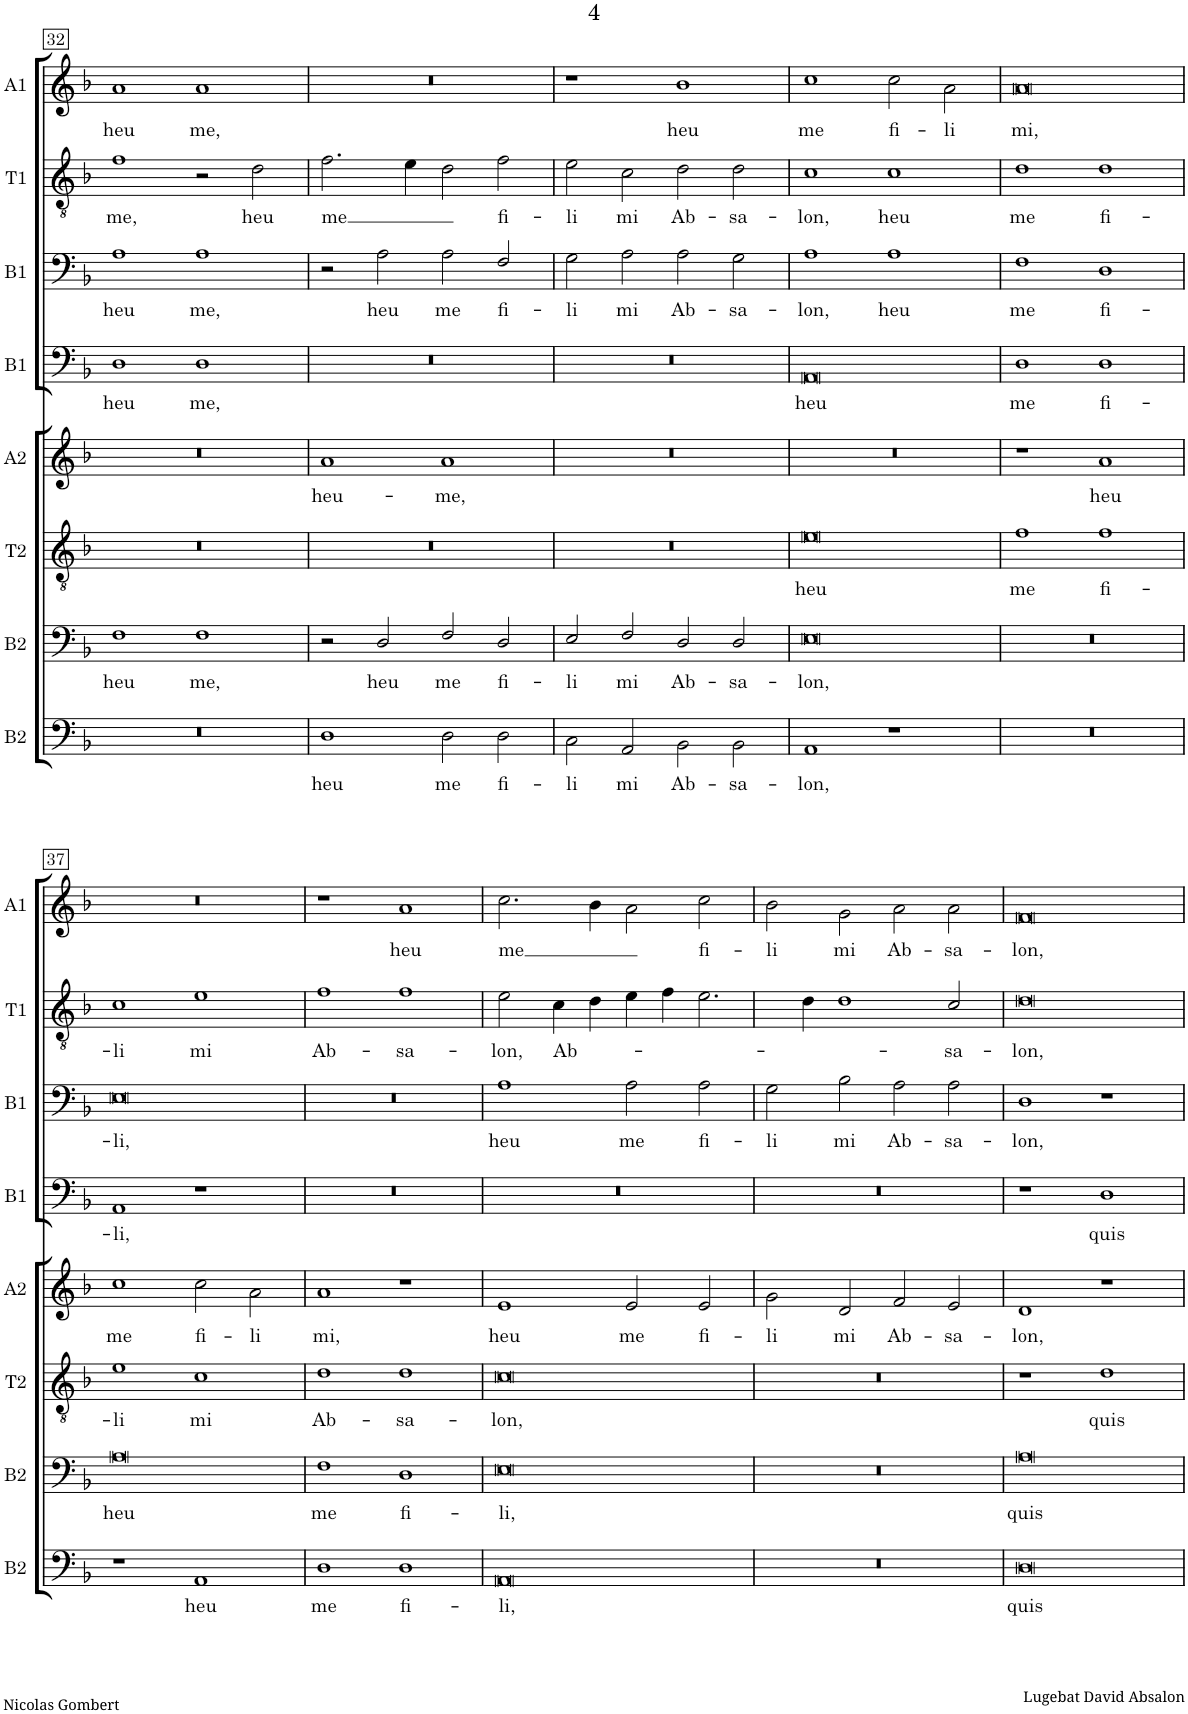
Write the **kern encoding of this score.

**kern	**text	**kern	**text	**kern	**text	**kern	**text	**kern	**text	**kern	**text	**kern	**text	**kern	**text
*part8	*part8	*part7	*part7	*part6	*part6	*part5	*part5	*part4	*part4	*part3	*part3	*part2	*part2	*part1	*part1
*staff8	*staff8	*staff7	*staff7	*staff6	*staff6	*staff5	*staff5	*staff4	*staff4	*staff3	*staff3	*staff2	*staff2	*staff1	*staff1
*I"Bass II	*	*I"Bar II	*	*I"Tenor II	*	*I"Alto II	*	*I"Bass I	*	*I"Bar I	*	*I"Tenor I	*	*I"Alto I	*
*I'B2	*	*I'B2	*	*I'T2	*	*I'A2	*	*I'B1	*	*I'B1	*	*I'T1	*	*I'A1	*
!!LO:PB:g=z
*clefF4	*	*clefF4	*	*clefGv2	*	*clefG2	*	*clefF4	*	*clefF4	*	*clefGv2	*	*clefG2	*
*k[b-]	*	*k[b-]	*	*k[b-]	*	*k[b-]	*	*k[b-]	*	*k[b-]	*	*k[b-]	*	*k[b-]	*
*M4/2	*	*M4/2	*	*M4/2	*	*M4/2	*	*M4/2	*	*M4/2	*	*M4/2	*	*M4/2	*
=32	=32	=32	=32	=32	=32	=32	=32	=32	=32	=32	=32	=32	=32	=32	=32
!	!	!	!LO:LY:b	!	!	!	!	!	!LO:LY:b	!	!LO:LY:b	!	!LO:LY:b	!	!LO:LY:b
0r	.	1F	heu	0r	.	0r	.	1D	heu	1A	heu	1f	me,	1a	heu
!	!	!	!LO:LY:b	!	!	!	!	!	!LO:LY:b	!	!LO:LY:b	!	!	!	!LO:LY:b
.	.	1F	me,	.	.	.	.	1D	me,	1A	me,	2r	.	1a	me,
!	!	!	!	!	!	!	!	!	!	!	!	!	!LO:LY:b	!	!
.	.	.	.	.	.	.	.	.	.	.	.	2d\	heu	.	.
=33	=33	=33	=33	=33	=33	=33	=33	=33	=33	=33	=33	=33	=33	=33	=33
!	!LO:LY:b	!	!	!	!	!	!LO:LY:b	!	!	!	!	!	!LO:LY:b	!	!
1D	heu	2r	.	0r	.	1a	heu-	0r	.	2r	.	2.f\	me	0r	.
!	!	!	!LO:LY:b	!	!	!	!	!	!	!	!LO:LY:b	!	!	!	!
.	.	2D/	heu	.	.	.	.	.	.	2A\	heu	.	.	.	.
.	.	.	.	.	.	.	.	.	.	.	.	4e\	.	.	.
!	!LO:LY:b	!	!LO:LY:b	!	!	!	!LO:LY:b	!	!	!	!LO:LY:b	!	!	!	!
2D\	me	2F/	me	.	.	1a	-me,	.	.	2A\	me	2d\	.	.	.
!	!LO:LY:b	!	!LO:LY:b	!	!	!	!	!	!	!	!LO:LY:b	!	!LO:LY:b	!	!
2D\	fi-	2D/	fi-	.	.	.	.	.	.	2F/	fi-	2f\	fi-	.	.
=34	=34	=34	=34	=34	=34	=34	=34	=34	=34	=34	=34	=34	=34	=34	=34
!	!LO:LY:b	!	!LO:LY:b	!	!	!	!	!	!	!	!LO:LY:b	!	!LO:LY:b	!	!
2C\	-li	2E/	-li	0r	.	0r	.	0r	.	2G\	-li	2e\	-li	1r	.
!	!LO:LY:b	!	!LO:LY:b	!	!	!	!	!	!	!	!LO:LY:b	!	!LO:LY:b	!	!
2AA/	mi	2F/	mi	.	.	.	.	.	.	2A\	mi	2c\	mi	.	.
!	!LO:LY:b	!	!LO:LY:b	!	!	!	!	!	!	!	!LO:LY:b	!	!LO:LY:b	!	!LO:LY:b
2BB-\	Ab-	2D/	Ab-	.	.	.	.	.	.	2A\	Ab-	2d\	Ab-	1b-	heu
!	!LO:LY:b	!	!LO:LY:b	!	!	!	!	!	!	!	!LO:LY:b	!	!LO:LY:b	!	!
2BB-\	-sa-	2D/	-sa-	.	.	.	.	.	.	2G\	-sa-	2d\	-sa-	.	.
=35	=35	=35	=35	=35	=35	=35	=35	=35	=35	=35	=35	=35	=35	=35	=35
!	!LO:LY:b	!	!LO:LY:b	!	!LO:LY:b	!	!	!	!LO:LY:b	!	!LO:LY:b	!	!LO:LY:b	!	!LO:LY:b
1AA	-lon,	0E	-lon,	0e	heu	0r	.	0AA	heu	1A	-lon,	1c	-lon,	1cc	me
!	!	!	!	!	!	!	!	!	!	!	!LO:LY:b	!	!LO:LY:b	!	!LO:LY:b
1r	.	.	.	.	.	.	.	.	.	1A	heu	1c	heu	2cc\	fi-
!	!	!	!	!	!	!	!	!	!	!	!	!	!	!	!LO:LY:b
.	.	.	.	.	.	.	.	.	.	.	.	.	.	2a\	-li
=36	=36	=36	=36	=36	=36	=36	=36	=36	=36	=36	=36	=36	=36	=36	=36
!	!	!	!	!	!LO:LY:b	!	!	!	!LO:LY:b	!	!LO:LY:b	!	!LO:LY:b	!	!LO:LY:b
0r	.	0r	.	1f	me	1r	.	1D	me	1F	me	1d	me	0a	mi,
!	!	!	!	!	!LO:LY:b	!	!LO:LY:b	!	!LO:LY:b	!	!LO:LY:b	!	!LO:LY:b	!	!
.	.	.	.	1f	fi-	1a	heu	1D	fi-	1D	fi-	1d	fi-	.	.
!!LO:LB:g=z
=37	=37	=37	=37	=37	=37	=37	=37	=37	=37	=37	=37	=37	=37	=37	=37
!	!	!	!LO:LY:b	!	!LO:LY:b	!	!LO:LY:b	!	!LO:LY:b	!	!LO:LY:b	!	!LO:LY:b	!	!
1r	.	0A	heu	1e	-li	1cc	me	1AA	-li,	0E	-li,	1c	-li	0r	.
!	!LO:LY:b	!	!	!	!LO:LY:b	!	!LO:LY:b	!	!	!	!	!	!LO:LY:b	!	!
1AA	heu	.	.	1c	mi	2cc\	fi-	1r	.	.	.	1e	mi	.	.
!	!	!	!	!	!	!	!LO:LY:b	!	!	!	!	!	!	!	!
.	.	.	.	.	.	2a\	-li	.	.	.	.	.	.	.	.
=38	=38	=38	=38	=38	=38	=38	=38	=38	=38	=38	=38	=38	=38	=38	=38
!	!LO:LY:b	!	!LO:LY:b	!	!LO:LY:b	!	!LO:LY:b	!	!	!	!	!	!LO:LY:b	!	!
1D	me	1F	me	1d	Ab-	1a	mi,	0r	.	0r	.	1f	Ab-	1r	.
!	!LO:LY:b	!	!LO:LY:b	!	!LO:LY:b	!	!	!	!	!	!	!	!LO:LY:b	!	!LO:LY:b
1D	fi-	1D	fi-	1d	-sa-	1r	.	.	.	.	.	1f	-sa-	1a	heu
=39	=39	=39	=39	=39	=39	=39	=39	=39	=39	=39	=39	=39	=39	=39	=39
!	!LO:LY:b	!	!LO:LY:b	!	!LO:LY:b	!	!LO:LY:b	!	!	!	!LO:LY:b	!	!LO:LY:b	!	!LO:LY:b
0AA	-li,	0E	-li,	0c	-lon,	1e	heu	0r	.	1A	heu	2e\	-lon,	2.cc\	me
!	!	!	!	!	!	!	!	!	!	!	!	!	!LO:LY:b	!	!
.	.	.	.	.	.	.	.	.	.	.	.	4c\	Ab-	.	.
.	.	.	.	.	.	.	.	.	.	.	.	4d\	.	4b-\	.
!	!	!	!	!	!	!	!LO:LY:b	!	!	!	!LO:LY:b	!	!	!	!
.	.	.	.	.	.	2e/	me	.	.	2A\	me	4e\	.	2a\	.
.	.	.	.	.	.	.	.	.	.	.	.	4f\	.	.	.
!	!	!	!	!	!	!	!LO:LY:b	!	!	!	!LO:LY:b	!LO:N:vis=2.	!	!	!LO:LY:b
.	.	.	.	.	.	2e/	fi-	.	.	2A\	fi-	[<2e\	.	2cc\	fi-
=40	=40	=40	=40	=40	=40	=40	=40	=40	=40	=40	=40	=40	=40	=40	=40
!	!	!	!	!	!	!	!LO:LY:b	!	!	!	!LO:LY:b	!	!	!	!LO:LY:b
0r	.	0r	.	0r	.	2g\	-li	0r	.	2G\	-li	4e/]	.	2b-\	-li
.	.	.	.	.	.	.	.	.	.	.	.	4d\	.	.	.
!	!	!	!	!	!	!	!LO:LY:b	!	!	!	!LO:LY:b	!	!	!	!LO:LY:b
.	.	.	.	.	.	2d/	mi	.	.	2B-\	mi	1d	.	2g\	mi
!	!	!	!	!	!	!	!LO:LY:b	!	!	!	!LO:LY:b	!	!	!	!LO:LY:b
.	.	.	.	.	.	2f/	Ab-	.	.	2A\	Ab-	.	.	2a\	Ab-
!	!	!	!	!	!	!	!LO:LY:b	!	!	!	!LO:LY:b	!	!LO:LY:b	!	!LO:LY:b
.	.	.	.	.	.	2e/	-sa-	.	.	2A\	-sa-	2c/	-sa-	2a\	-sa-
=41	=41	=41	=41	=41	=41	=41	=41	=41	=41	=41	=41	=41	=41	=41	=41
!	!LO:LY:b	!	!LO:LY:b	!	!	!	!LO:LY:b	!	!	!	!LO:LY:b	!	!LO:LY:b	!	!LO:LY:b
0D	quis	0A	quis	1r	.	1d	-lon,	1r	.	1D	-lon,	0d	-lon,	0f	-lon,
!	!	!	!	!	!LO:LY:b	!	!	!	!LO:LY:b	!	!	!	!	!	!
.	.	.	.	1d	quis	1r	.	1D	quis	1r	.	.	.	.	.
=	=	=	=	=	=	=	=	=	=	=	=	=	=	=	=
*-	*-	*-	*-	*-	*-	*-	*-	*-	*-	*-	*-	*-	*-	*-	*-
